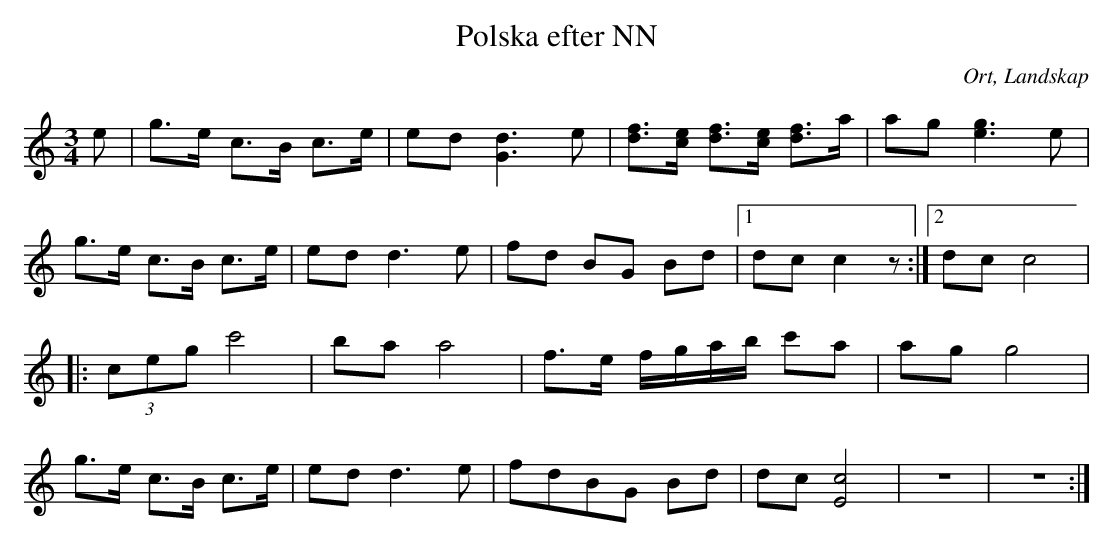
X:1
T:Polska efter NN
O:Ort, Landskap
M:3/4
L:1/8
K:C
e|g>e c>B c>e|ed [G3d3] e |[df]>[ce] [df]>[ce] [df]>a|ag [e3g3] e|
g>e c>B c>e|ed d3 e |fd BG Bd|1 dc c2 z:|2 dc c4|
|:(3ceg c'4|ba a4|f>e f/g/a/b/ c'a|ag g4|
g>e c>B c>e|ed d3 e|fdBG Bd|dc [E4c4]|z6|z6:|
